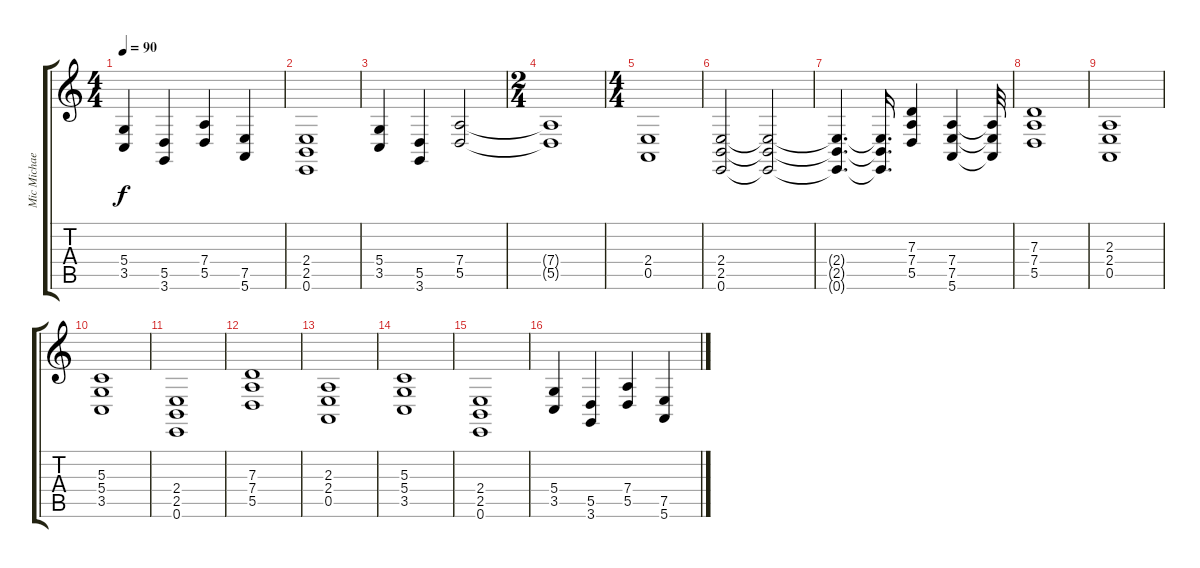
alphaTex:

\track ("Mic Michaeli" "Mic Michae") {instrument lead2sawtooth}
\staff {score tabs}
\tuning (E4 B3 G3 D3 A2 E2) {hide}
\ts (4 4)
\tempo 90
\clef g2
\ks c
(5.4 3.5).4{dy f} (5.5 3.6).4 (7.4 5.5).4 (7.5 5.6).4 |
(2.4 2.5 0.6).1 |
(5.4 3.5).4 (5.5 3.6).4 (7.4 5.5).2 |
\ts (2 4)
(7.4{t} 5.5{t}).1 |
\ts (4 4)
(2.4 0.5).1 |
(2.4 2.5 0.6).2 (2.4{t} 2.5{t} 0.6{t}).2 |
(2.4{t} 2.5{t} 0.6{t}).4{d} (2.4{t} 2.5{t} 0.6{t}).16{d} (7.3 7.4 5.5).4 (7.4 7.5 5.6).4 (7.4{t} 7.5{t} 5.6{t}).32 |
(7.3 7.4 5.5).1 |
(2.3 2.4 0.5).1 |
(5.3 5.4 3.5).1 |
(2.4 2.5 0.6).1 |
(7.3 7.4 5.5).1 |
(2.3 2.4 0.5).1 |
(5.3 5.4 3.5).1 |
(2.4 2.5 0.6).1 |
(5.4 3.5).4 (5.5 3.6).4 (7.4 5.5).4 (7.5 5.6).4
